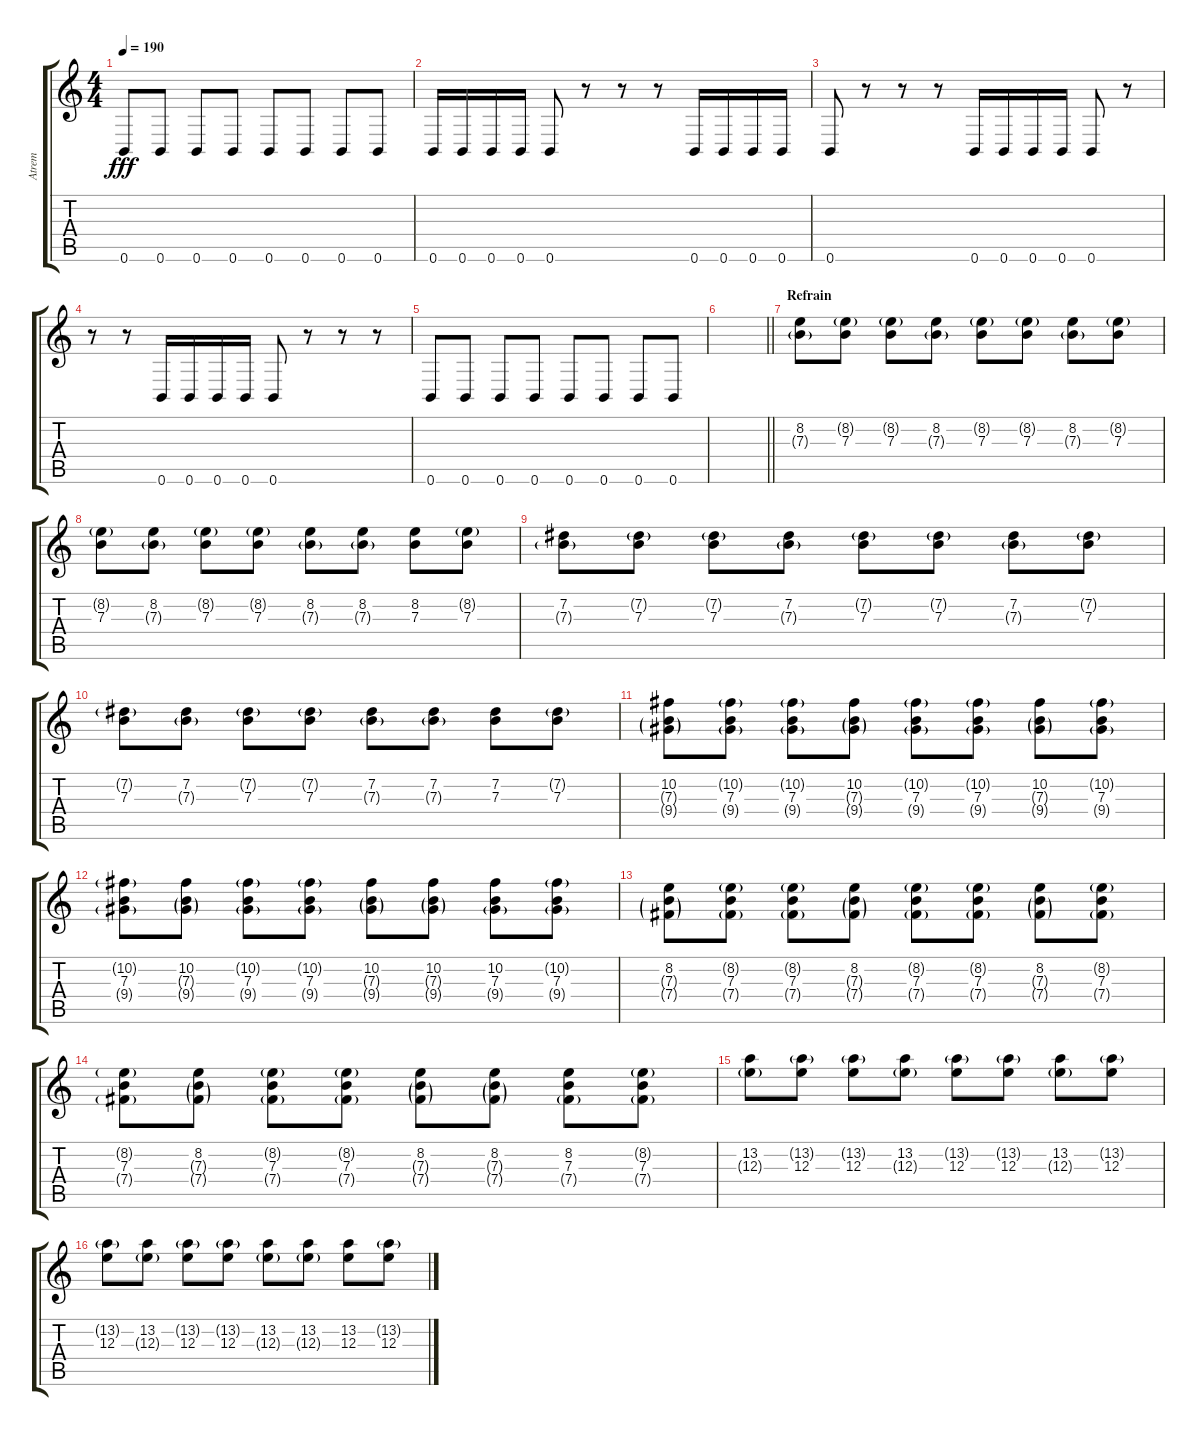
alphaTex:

\track ("Atrem" "Atrem") {instrument overdrivenguitar}
\staff {score tabs}
\tuning (Db4 Ab3 E3 B2 Gb2 B1) {hide}
\ts (4 4)
\tempo 190
\clef g2
\ks c
0.6.8{dy fff} 0.6.8 0.6.8 0.6.8 0.6.8 0.6.8 0.6.8 0.6.8 |
0.6.16 0.6.16 0.6.16 0.6.16 0.6.8 r.8 r.8 r.8 0.6.16 0.6.16 0.6.16 0.6.16 |
0.6.8 r.8 r.8 r.8 0.6.16 0.6.16 0.6.16 0.6.16 0.6.8 r.8 |
r.8 r.8 0.6.16 0.6.16 0.6.16 0.6.16 0.6.8 r.8 r.8 r.8 |
0.6.8 0.6.8 0.6.8 0.6.8 0.6.8 0.6.8 0.6.8 0.6.8 |
\barLineRight lightlight
|
\section ("" "Refrain")
(8.2 7.3{g}).8{volume 11} (8.2{g} 7.3).8 (8.2{g} 7.3).8 (8.2 7.3{g}).8 (8.2{g} 7.3).8 (8.2{g} 7.3).8 (8.2 7.3{g}).8 (8.2{g} 7.3).8 |
(8.2{g} 7.3).8 (8.2 7.3{g}).8 (8.2{g} 7.3).8 (8.2{g} 7.3).8 (8.2 7.3{g}).8 (8.2 7.3{g}).8 (8.2 7.3).8 (8.2{g} 7.3).8 |
(7.2 7.3{g}).8 (7.2{g} 7.3).8 (7.2{g} 7.3).8 (7.2 7.3{g}).8 (7.2{g} 7.3).8 (7.2{g} 7.3).8 (7.2 7.3{g}).8 (7.2{g} 7.3).8 |
(7.2{g} 7.3).8 (7.2 7.3{g}).8 (7.2{g} 7.3).8 (7.2{g} 7.3).8 (7.2 7.3{g}).8 (7.2 7.3{g}).8 (7.2 7.3).8 (7.2{g} 7.3).8 |
(10.2 7.3{g} 9.4{g}).8 (10.2{g} 7.3 9.4{g}).8 (10.2{g} 7.3 9.4{g}).8 (10.2 7.3{g} 9.4{g}).8 (10.2{g} 7.3 9.4{g}).8 (10.2{g} 7.3 9.4{g}).8 (10.2 7.3{g} 9.4{g}).8 (10.2{g} 7.3 9.4{g}).8 |
(10.2{g} 7.3 9.4{g}).8 (10.2 7.3{g} 9.4{g}).8 (10.2{g} 7.3 9.4{g}).8 (10.2{g} 7.3 9.4{g}).8 (10.2 7.3{g} 9.4{g}).8 (10.2 7.3{g} 9.4{g}).8 (10.2 7.3 9.4{g}).8 (10.2{g} 7.3 9.4{g}).8 |
(8.2 7.3{g} 7.4{g}).8 (8.2{g} 7.3 7.4{g}).8 (8.2{g} 7.3 7.4{g}).8 (8.2 7.3{g} 7.4{g}).8 (8.2{g} 7.3 7.4{g}).8 (8.2{g} 7.3 7.4{g}).8 (8.2 7.3{g} 7.4{g}).8 (8.2{g} 7.3 7.4{g}).8 |
(8.2{g} 7.3 7.4{g}).8 (8.2 7.3{g} 7.4{g}).8 (8.2{g} 7.3 7.4{g}).8 (8.2{g} 7.3 7.4{g}).8 (8.2 7.3{g} 7.4{g}).8 (8.2 7.3{g} 7.4{g}).8 (8.2 7.3 7.4{g}).8 (8.2{g} 7.3 7.4{g}).8 |
(13.2 12.3{g}).8 (13.2{g} 12.3).8 (13.2{g} 12.3).8 (13.2 12.3{g}).8 (13.2{g} 12.3).8 (13.2{g} 12.3).8 (13.2 12.3{g}).8 (13.2{g} 12.3).8 |
(13.2{g} 12.3).8 (13.2 12.3{g}).8 (13.2{g} 12.3).8 (13.2{g} 12.3).8 (13.2 12.3{g}).8 (13.2 12.3{g}).8 (13.2 12.3).8 (13.2{g} 12.3).8
